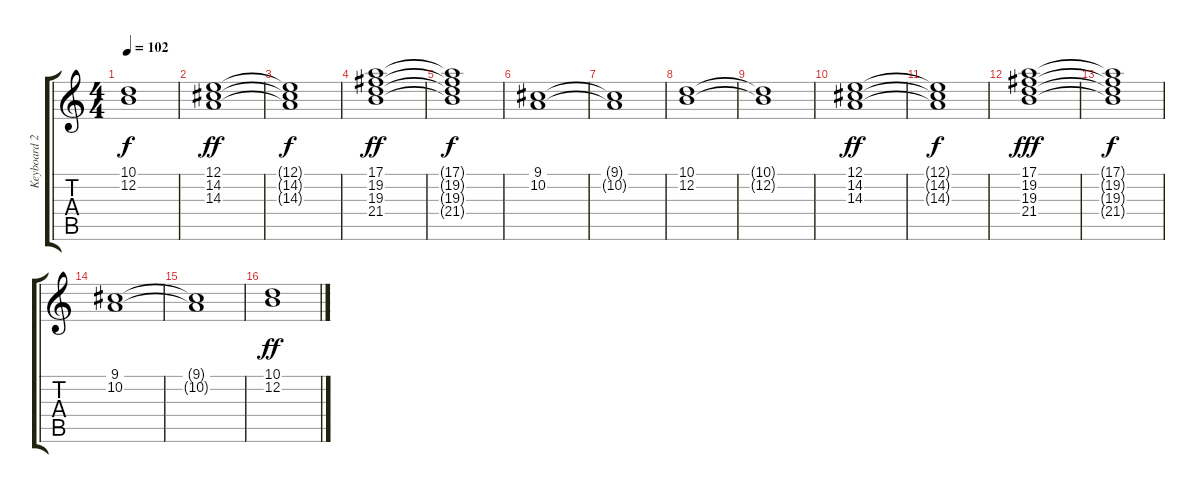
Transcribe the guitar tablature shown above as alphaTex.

\track ("Keyboard 2" "Keyboard 2") {instrument pad2warm}
\staff {score tabs}
\tuning (E4 B3 G3 D3 A2 E2) {hide}
\ts (4 4)
\tempo 102
\clef g2
\ks c
(10.1{t} 12.2{t}).1{dy f} |
(12.1 14.2 14.3).1{dy ff} |
(12.1{t} 14.2{t} 14.3{t}).1{dy f} |
(17.1 19.2 19.3 21.4).1{dy ff} |
(17.1{t} 19.2{t} 19.3{t} 21.4{t}).1{dy f} |
(9.1 10.2).1 |
(9.1{t} 10.2{t}).1 |
(10.1 12.2).1 |
(10.1{t} 12.2{t}).1 |
(12.1 14.2 14.3).1{dy ff} |
(12.1{t} 14.2{t} 14.3{t}).1{dy f} |
(17.1 19.2 19.3 21.4).1{dy fff} |
(17.1{t} 19.2{t} 19.3{t} 21.4{t}).1{dy f} |
(9.1 10.2).1 |
(9.1{t} 10.2{t}).1 |
(10.1 12.2).1{dy ff}
